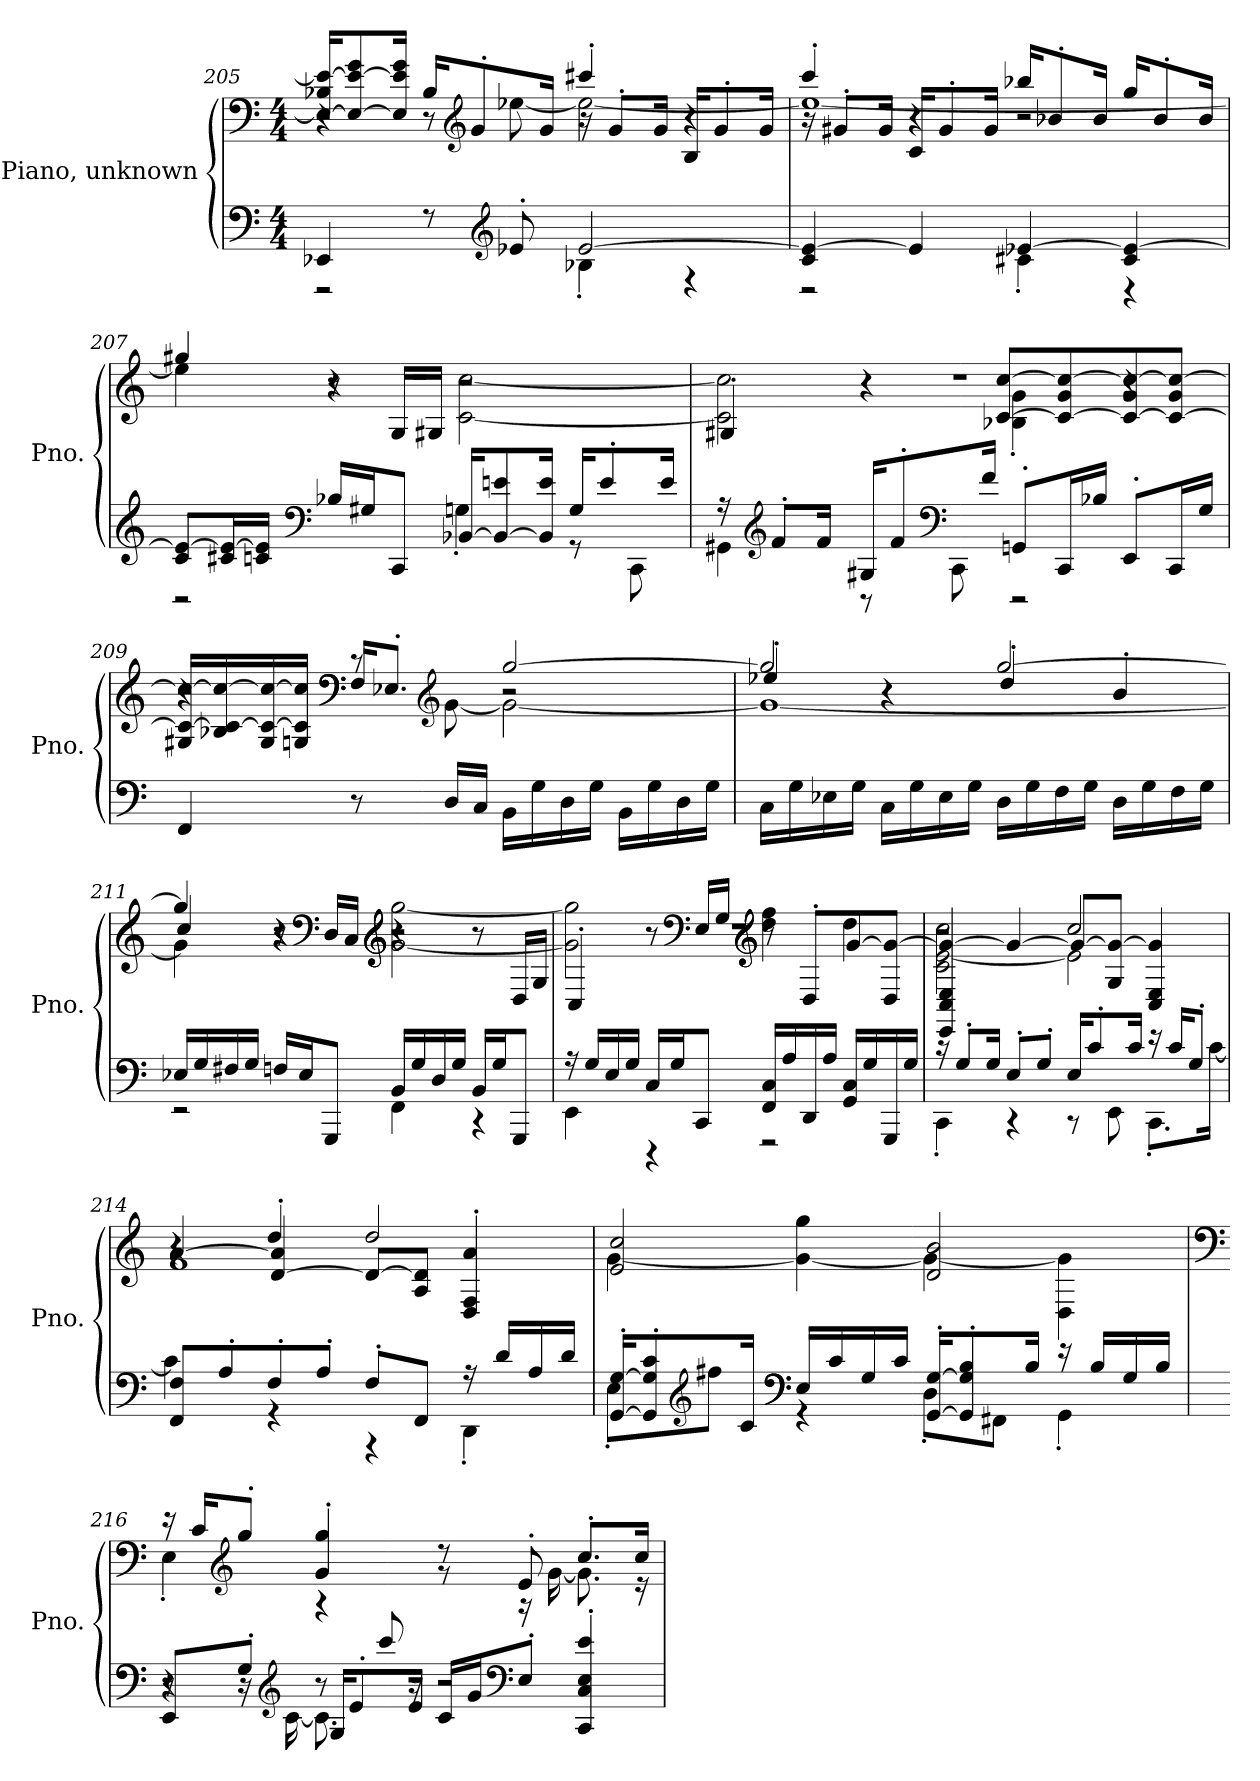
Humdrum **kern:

**kern	**kern
*part1	*part1
*staff2	*staff1
*I"Piano, unknown	*
*I'Pno.	*
!!LO:PB:g=z
*clefF4	*clefF4
*k[]	*k[]
*M4/4	*M4/4
=205	=205
*^	*^
*	*	*	*^
4EE-X/	2r	2r	4r	16E-/_ 16B-X/ 16e-/_KL
.	.	.	.	8E-/_ 8e-/_ 8g/
.	.	.	.	16E-/] 16e-/] 16g/Jk
8r	.	.	8r	16B-/KL
*	*	*clefG2	*	*
.	.	.	.	8g'/
*clefG2	*	*	*	*
8e-X'/	.	.	[8ee-X\	.
.	.	.	.	16g/Jk
[2e-/	4B-X'\	4ccc#X'/	2ee-\_	16r
.	.	.	.	8g'/L
.	.	.	.	16g/Jk
.	4r	4r	.	16B-/KL
.	.	.	.	8g'/
.	.	.	.	16g/Jk
=206	=206	=206	=206	=206
4c/ 4e-/_	2r	4ccc'/	1ee-_	16r
.	.	.	.	8g#X'/L
.	.	.	.	16g#/Jk
4e-/]	.	4r	.	16c/KL
.	.	.	.	8g#'/
.	.	.	.	16g#/Jk
[4e-X/	4c#X'\	2r	.	16bb-X/KL
.	.	.	.	8b-X'/
.	.	.	.	16b-/Jk
4c#/ 4e-/_	4r	.	.	16gg/KL
.	.	.	.	8b-'/
.	.	.	.	16b-/Jk
!!LO:LB:g=z	!!	!!
=207	=207	=207	=207	=207
8c/ 8e-/_L	2r	1r	4ee-\]	4gg#X/
16c#X/ 16e-/_L	.	.	.	.
16cn/ 16e-/]JJ	.	.	.	.
*clefF4	*	*	*	*
16B-X/LL	.	.	4r	8r
16G#X/J	.	.	.	.
8CC/J	.	.	.	16G/LL
.	.	.	.	16G#X/JJ
[16BB-X/KL	4Gn'\	.	[2c\ [2cc\	2r
8BB-/_ 8en/	.	.	.	.
16BB-/] 16e/Jk	.	.	.	.
16G/KL	8r	.	.	.
8e'/	.	.	.	.
.	8CC\	.	.	.
16e/Jk	.	.	.	.
=208	=208	=208	=208	=208
16r	4GG#X\	1r	2c\] 2cc\]	4G#X'/
*clefG2	*	*	*	*
8f'/L	.	.	.	.
16f/Jk	.	.	.	.
16G#X/KL	8r	.	.	4r
8f'/	.	.	.	.
*clefF4	*	*	*	*
.	8CC\	.	.	.
16f/Jk	.	.	.	.
8GGn'/L	2r	.	4B-X\' 4g\'	[8c/ [8cc/L
16CC/L	.	.	.	8c/_ 8g/ 8cc/_
16B-X/JJ	.	.	.	.
8EE'/L	.	.	4r	8c/_ 8g/ 8cc/_
16CC/L	.	.	.	8c/_ 8g/ 8cc/_J
16G#/JJ	.	.	.	.
*v	*v	*	*	*
!!LO:LB:g=z	!!	!!
=209	=209	=209	=209
4FF/	2r	4r	16G#X/ 16c/_ 16cc/_LL
.	.	.	16B-X/ 16c/_ 16cc/_
.	.	.	16G#/ 16c/_ 16cc/_
.	.	.	16Gn/ 16c/] 16cc/]JJ
*	*clefF4	*	*
8r	.	8r	16F/KL
.	.	.	8.E-X'/J
*	*clefG2	*	*
16D/LL	.	[8g\	.
16C/JJ	.	.	.
16BB\LL	[2gg/	2g\_	2r
16G\	.	.	.
16D\	.	.	.
16G\JJ	.	.	.
16BB\LL	.	.	.
16G\	.	.	.
16D\	.	.	.
16G\JJ	.	.	.
=210	=210	=210	=210
16C\LL	2gg/]	1g_	4ee-X'/
16G\	.	.	.
16E-X\	.	.	.
16G\JJ	.	.	.
16C\LL	.	.	4r
16G\	.	.	.
16E-\	.	.	.
16G\JJ	.	.	.
16D\LL	[2gg/	.	4dd'/
16G\	.	.	.
16F\	.	.	.
16G\JJ	.	.	.
16D\LL	.	.	4b'/
16G\	.	.	.
16F\	.	.	.
16G\JJ	.	.	.
!!LO:LB:g=z	!!	!!
=211	=211	=211	=211
*^	*	*	*
16E-X/LL	2r	4gg/]	4g\]	4cc/
16G/	.	.	.	.
16F#X/	.	.	.	.
16G/JJ	.	.	.	.
16Fn/LL	.	4r	4r	8r
16E-/J	.	.	.	.
*	*	*clefF4	*	*
8GGG/J	.	.	.	16D/LL
.	.	.	.	16C/JJ
*	*	*clefG2	*	*
16BB/LL	4FF\	2r	[2g\ [2gg\	4r
16G/	.	.	.	.
16D/	.	.	.	.
16G/JJ	.	.	.	.
16BB/LL	4r	.	.	8r
16G/J	.	.	.	.
8GGG/J	.	.	.	16D/LL
.	.	.	.	16G/JJ
=212	=212	=212	=212	=212
16r	4EE\	1r	2g\] 2gg\]	4C'/
16G/LL	.	.	.	.
16E/	.	.	.	.
16G/JJ	.	.	.	.
16C/LL	4r	.	.	8r
16G/J	.	.	.	.
*	*	*clefF4	*	*
8CC/J	.	.	.	16E/LL
.	.	.	.	16G/JJ
*	*	*clefG2	*	*
16FF/ 16C/LL	2r	.	4dd\ 4ff\	8r
16A/	.	.	.	.
16DD/	.	.	.	8D'/L
16A/JJ	.	.	.	.
16GG/ 16C/LL	.	.	4dd\	[8g/
16G/	.	.	.	.
16GGG/	.	.	.	8D/ 8g/_J
16G/JJ	.	.	.	.
!!LO:LB:g=z	!!	!!
=213	=213	=213	=213	=213
16r	4CC'\	2r	2c\ [2e\ 2cc\	4EE/ 4C/ 4E/ 4g/_
8G'/L	.	.	.	.
16G/Jk	.	.	.	.
8E'/L	4r	.	.	4g/_
8G'/J	.	.	.	.
16E/KL	8r	2cc/	2e\]	8g/L_
8c'/	.	.	.	.
.	8EE\	.	.	8G/ 8g/_J
16c/Jk	.	.	.	.
16r	8.CC'\L	.	.	4C/ 4E/ 4g/]
16c/KL	.	.	.	.
8G'/J	.	.	.	.
.	[16c\Jk	.	.	.
=214	=214	=214	=214	=214
8FF/ 8F/L	4c\]	4r	1f	[4a/
8A'/	.	.	.	.
8F'/	4r	4dd'/	.	[4d/ 4a/]
8A'/J	.	.	.	.
8F'/L	4r	2dd/	.	8d/L_
8FF/J	.	.	.	8A/ 8d/]J
16r	4DD'\	.	.	4D/' 4F/' 4a/'
16d/LL	.	.	.	.
16A/	.	.	.	.
16d/JJ	.	.	.	.
*	*	*	*v	*v
!!LO:LB:g=z
=215	=215	=215	=215
[16GG/' [16G/'KL	8E'\L	2e/ 2cc/	[4g\
8GG/]' 8G/]' 8c/'	.	.	.
*clefG2	*	*	*
.	8ff#X\J	.	.
16c/Jk	.	.	.
*clefF4	*	*	*
16E/LL	4r	.	4g\_ 4gg\
16c/	.	.	.
16G/	.	.	.
16c/JJ	.	.	.
[16GG/' [16G/'KL	8D'\L	2d/ 2b/	4g\_
8GG/]' 8G/]' 8B/'	.	.	.
.	8FF#X\J	.	.
16B/Jk	.	.	.
16r	4GG'\	.	4D\ 4g\]
16B/LL	.	.	.
16G/	.	.	.
16B/JJ	.	.	.
*v	*v	*	*
!!LO:PB:g=z	!!
=216	=216	=216
*	*clefF4	*
*^	*	*
*	*^	*	*
4r	8r	8EE/L	16r	4E'\
.	.	.	16c/KL	.
*	*	*	*clefG2	*
.	16r	8G'/J	8gg'/J	.
*clefG2	*	*	*	*
.	[16c\	.	.	.
8r	8.c\]	16G/KL	4g/' 4gg/'	4r
.	.	8e'/	.	.
8ccc/	.	.	.	.
.	16r	16e/Jk	.	.
2r	2r	16c/LL	8r	8r
.	.	16g/J	.	.
*clefF4	*	*	*	*
.	.	8E'/J	8e'/	16r
.	.	.	.	[16g\
.	.	4CC/' 4C/' 4E/' 4e/'	8.cc'/L	8.g\]
.	.	.	16cc/Jk	16r
*v	*v	*v	*	*
*	*v	*v
=	=
*-	*-
